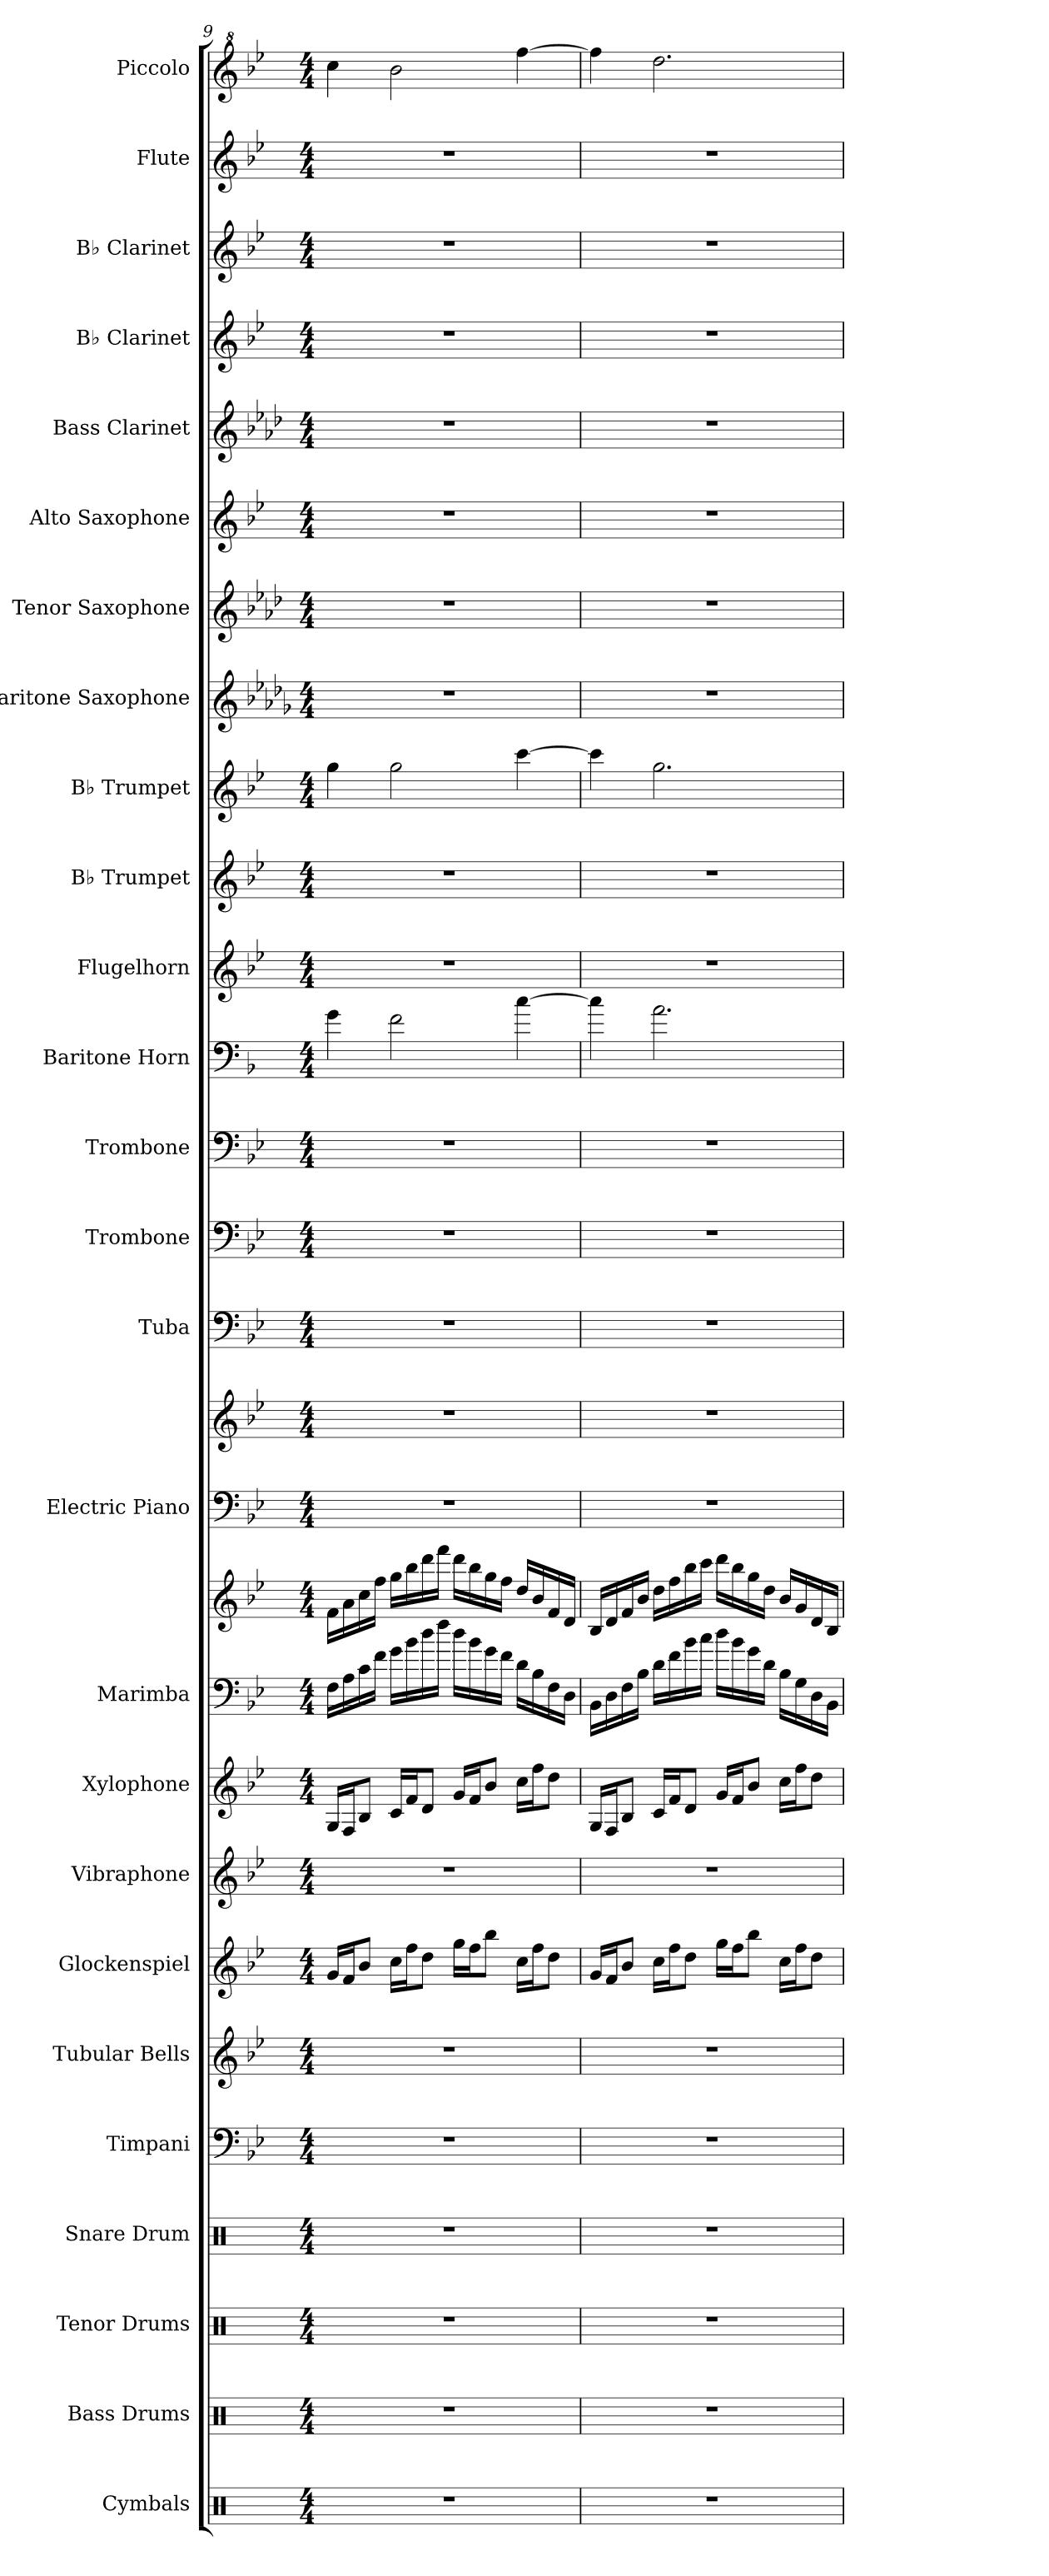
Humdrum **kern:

**kern	**kern	**kern	**kern	**kern	**kern	**kern	**kern	**kern	**kern	**kern	**kern	**kern	**kern	**kern	**kern	**kern	**kern	**kern	**kern	**kern	**kern	**kern	**kern	**kern	**kern	**kern	**kern
*part26	*part25	*part24	*part23	*part22	*part21	*part20	*part19	*part18	*part17	*part17	*part16	*part16	*part15	*part14	*part13	*part12	*part11	*part10	*part9	*part8	*part7	*part6	*part5	*part4	*part3	*part2	*part1
*staff28	*staff27	*staff26	*staff25	*staff24	*staff23	*staff22	*staff21	*staff20	*staff19	*staff18	*staff17	*staff16	*staff15	*staff14	*staff13	*staff12	*staff11	*staff10	*staff9	*staff8	*staff7	*staff6	*staff5	*staff4	*staff3	*staff2	*staff1
*I"Cymbals	*I"Bass Drums	*I"Tenor Drums	*I"Snare Drum	*I"Timpani	*I"Tubular Bells	*I"Glockenspiel	*I"Vibraphone	*I"Xylophone	*I"Marimba	*	*I"Electric Piano	*	*I"Tuba	*I"Trombone	*I"Trombone	*I"Baritone Horn	*I"Flugelhorn	*I"B♭ Trumpet	*I"B♭ Trumpet	*I"Baritone Saxophone	*I"Tenor Saxophone	*I"Alto Saxophone	*I"Bass Clarinet	*I"B♭ Clarinet	*I"B♭ Clarinet	*I"Flute	*I"Piccolo
*I'Cy	*I'BD	*I'TD	*I'SD	*I'Timp.	*I'Tu. Be.	*I'Glk.	*I'Vib.	*I'Xyl.	*I'Mrm.	*	*I'El. Pno.	*	*I'Tba.	*I'Tbn.	*I'Tbn.	*I'Bar. Hn.	*I'Flghn.	*I'B♭ Tpt.	*I'B♭ Tpt.	*I'Bar. Sax.	*I'T. Sax.	*I'A. Sax.	*I'B. Cl.	*I'B♭ Cl.	*I'B♭ Cl.	*I'Fl.	*I'Picc.
*clefX	*clefX	*clefX	*clefX	*clefF4	*clefG2	*clefG2	*clefG2	*clefG2	*clefF4	*clefG2	*clefF4	*clefG2	*clefF4	*clefF4	*clefF4	*clefF4	*clefG2	*clefG2	*clefG2	*clefG2	*clefG2	*clefG2	*clefG2	*clefG2	*clefG2	*clefG2	*clefG^2
*	*	*	*	*	*	*ITrd-14c-24	*	*ITrd-7c-12	*	*	*	*	*	*	*	*ITrd4c7	*ITrd1c2	*ITrd1c2	*ITrd1c2	*ITrd12c21	*ITrd8c14	*ITrd5c9	*ITrd8c14	*ITrd1c2	*ITrd1c2	*	*ITrd-7c-12
*k[]	*k[]	*k[]	*k[]	*k[b-e-]	*k[b-e-]	*k[b-e-]	*k[b-e-]	*k[b-e-]	*k[b-e-]	*k[b-e-]	*k[b-e-]	*k[b-e-]	*k[b-e-]	*k[b-e-]	*k[b-e-]	*k[b-e-]	*k[b-e-a-d-]	*k[b-e-a-d-]	*k[b-e-a-d-]	*k[b-e-a-d-g-]	*k[b-e-a-d-]	*k[b-e-a-d-g-]	*k[b-e-a-d-]	*k[b-e-a-d-]	*k[b-e-a-d-]	*k[b-e-]	*k[b-e-]
*M4/4	*M4/4	*M4/4	*M4/4	*M4/4	*M4/4	*M4/4	*M4/4	*M4/4	*M4/4	*M4/4	*M4/4	*M4/4	*M4/4	*M4/4	*M4/4	*M4/4	*M4/4	*M4/4	*M4/4	*M4/4	*M4/4	*M4/4	*M4/4	*M4/4	*M4/4	*M4/4	*M4/4
=9	=9	=9	=9	=9	=9	=9	=9	=9	=9	=9	=9	=9	=9	=9	=9	=9	=9	=9	=9	=9	=9	=9	=9	=9	=9	=9	=9
1r	1r	1r	1r	1r	1r	16ggg/LL	1r	16g/LL	16F\LL	16f\LL	1r	1r	1r	1r	1r	4c\	1r	1r	4ff\	1r	1r	1r	1r	1r	1r	1r	4cccc\
.	.	.	.	.	.	16fff/J	.	16f/J	16A\	16a\	.	.	.	.	.	.	.	.	.	.	.	.	.	.	.	.	.
.	.	.	.	.	.	8bbb-/J	.	8b-/J	16c\	16cc\	.	.	.	.	.	.	.	.	.	.	.	.	.	.	.	.	.
.	.	.	.	.	.	.	.	.	16f\JJ	16ff\JJ	.	.	.	.	.	.	.	.	.	.	.	.	.	.	.	.	.
.	.	.	.	.	.	16cccc\LL	.	16cc/LL	16g\LL	16gg\LL	.	.	.	.	.	2B-\	.	.	2ff\	.	.	.	.	.	.	.	2bbb-\
.	.	.	.	.	.	16ffff\J	.	16ff/J	16b-\	16bb-\	.	.	.	.	.	.	.	.	.	.	.	.	.	.	.	.	.
.	.	.	.	.	.	8dddd\J	.	8dd/J	16dd\	16ddd\	.	.	.	.	.	.	.	.	.	.	.	.	.	.	.	.	.
.	.	.	.	.	.	.	.	.	16ff\JJ	16fff\JJ	.	.	.	.	.	.	.	.	.	.	.	.	.	.	.	.	.
.	.	.	.	.	.	16gggg\LL	.	16gg/LL	16dd\LL	16ddd\LL	.	.	.	.	.	.	.	.	.	.	.	.	.	.	.	.	.
.	.	.	.	.	.	16ffff\J	.	16ff/J	16b-\	16bb-\	.	.	.	.	.	.	.	.	.	.	.	.	.	.	.	.	.
.	.	.	.	.	.	8bbbb-\J	.	8bb-/J	16g\	16gg\	.	.	.	.	.	.	.	.	.	.	.	.	.	.	.	.	.
.	.	.	.	.	.	.	.	.	16f\JJ	16ff\JJ	.	.	.	.	.	.	.	.	.	.	.	.	.	.	.	.	.
.	.	.	.	.	.	16cccc\LL	.	16ccc\LL	16d\LL	16dd/LL	.	.	.	.	.	[4f\	.	.	[4bb-\	.	.	.	.	.	.	.	[4ffff\
.	.	.	.	.	.	16ffff\J	.	16fff\J	16B-\	16b-/	.	.	.	.	.	.	.	.	.	.	.	.	.	.	.	.	.
.	.	.	.	.	.	8dddd\J	.	8ddd\J	16F\	16f/	.	.	.	.	.	.	.	.	.	.	.	.	.	.	.	.	.
.	.	.	.	.	.	.	.	.	16D\JJ	16d/JJ	.	.	.	.	.	.	.	.	.	.	.	.	.	.	.	.	.
!!LO:PB:g=z
=10	=10	=10	=10	=10	=10	=10	=10	=10	=10	=10	=10	=10	=10	=10	=10	=10	=10	=10	=10	=10	=10	=10	=10	=10	=10	=10	=10
1r	1r	1r	1r	1r	1r	16ggg/LL	1r	16g/LL	16BB-\LL	16B-/LL	1r	1r	1r	1r	1r	4f\]	1r	1r	4bb-\]	1r	1r	1r	1r	1r	1r	1r	4ffff\]
.	.	.	.	.	.	16fff/J	.	16f/J	16D\	16d/	.	.	.	.	.	.	.	.	.	.	.	.	.	.	.	.	.
.	.	.	.	.	.	8bbb-/J	.	8b-/J	16F\	16f/	.	.	.	.	.	.	.	.	.	.	.	.	.	.	.	.	.
.	.	.	.	.	.	.	.	.	16B-\JJ	16b-/JJ	.	.	.	.	.	.	.	.	.	.	.	.	.	.	.	.	.
.	.	.	.	.	.	16cccc\LL	.	16cc/LL	16d\LL	16dd\LL	.	.	.	.	.	2.d\	.	.	2.ff\	.	.	.	.	.	.	.	2.dddd\
.	.	.	.	.	.	16ffff\J	.	16ff/J	16f\	16ff\	.	.	.	.	.	.	.	.	.	.	.	.	.	.	.	.	.
.	.	.	.	.	.	8dddd\J	.	8dd/J	16b-\	16bb-\	.	.	.	.	.	.	.	.	.	.	.	.	.	.	.	.	.
.	.	.	.	.	.	.	.	.	16cc\JJ	16ccc\JJ	.	.	.	.	.	.	.	.	.	.	.	.	.	.	.	.	.
.	.	.	.	.	.	16gggg\LL	.	16gg/LL	16dd\LL	16ddd\LL	.	.	.	.	.	.	.	.	.	.	.	.	.	.	.	.	.
.	.	.	.	.	.	16ffff\J	.	16ff/J	16b-\	16bb-\	.	.	.	.	.	.	.	.	.	.	.	.	.	.	.	.	.
.	.	.	.	.	.	8bbbb-\J	.	8bb-/J	16g\	16gg\	.	.	.	.	.	.	.	.	.	.	.	.	.	.	.	.	.
.	.	.	.	.	.	.	.	.	16d\JJ	16dd\JJ	.	.	.	.	.	.	.	.	.	.	.	.	.	.	.	.	.
.	.	.	.	.	.	16cccc\LL	.	16ccc\LL	16B-\LL	16b-/LL	.	.	.	.	.	.	.	.	.	.	.	.	.	.	.	.	.
.	.	.	.	.	.	16ffff\J	.	16fff\J	16G\	16g/	.	.	.	.	.	.	.	.	.	.	.	.	.	.	.	.	.
.	.	.	.	.	.	8dddd\J	.	8ddd\J	16D\	16d/	.	.	.	.	.	.	.	.	.	.	.	.	.	.	.	.	.
.	.	.	.	.	.	.	.	.	16BB-\JJ	16B-/JJ	.	.	.	.	.	.	.	.	.	.	.	.	.	.	.	.	.
=	=	=	=	=	=	=	=	=	=	=	=	=	=	=	=	=	=	=	=	=	=	=	=	=	=	=	=
*-	*-	*-	*-	*-	*-	*-	*-	*-	*-	*-	*-	*-	*-	*-	*-	*-	*-	*-	*-	*-	*-	*-	*-	*-	*-	*-	*-
